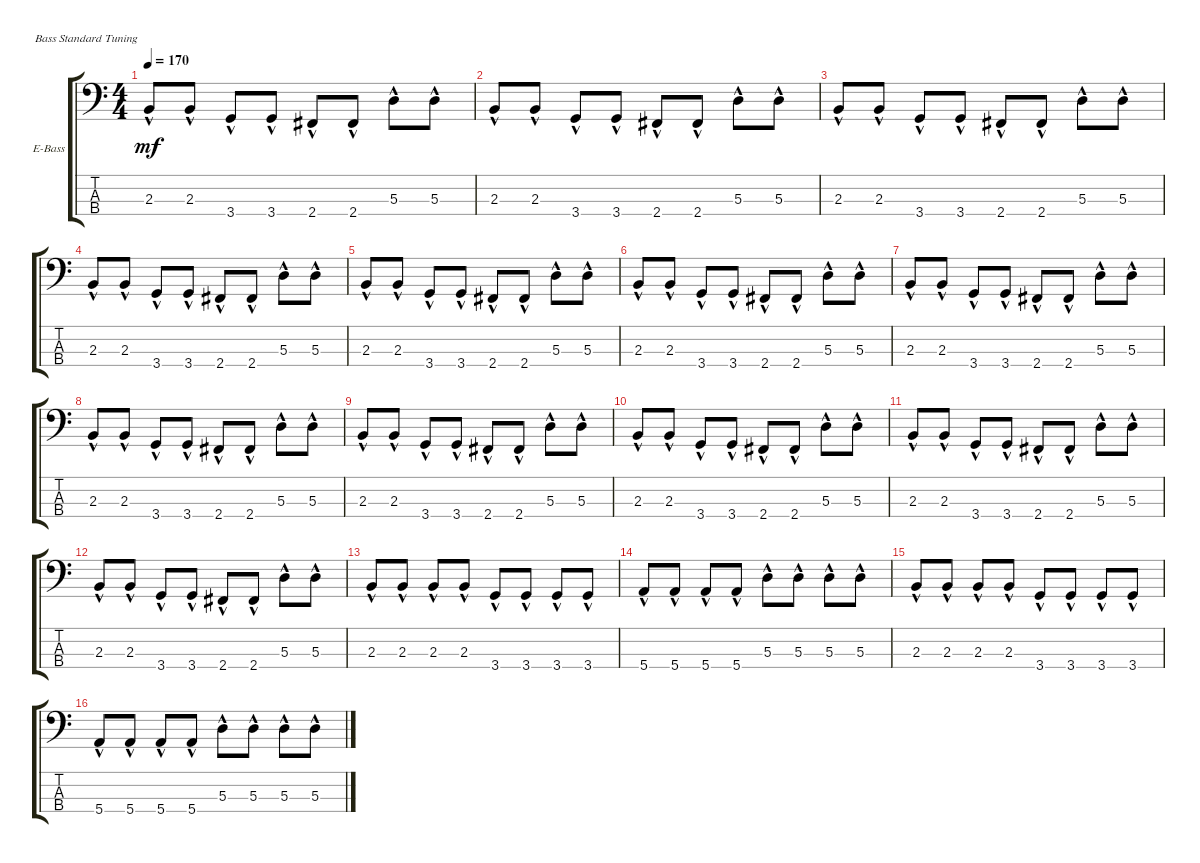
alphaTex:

\defaultSystemsLayout 4
\bracketExtendMode groupsimilarinstruments
\firstSystemTrackNameOrientation horizontal
\otherSystemsTrackNameOrientation horizontal
\track ("Electric Bass" "E-Bass") {instrument electricbassfinger}
\staff {score tabs}
\tuning (G2 D2 A1 E1)
\ts (4 4)
\tempo 170
\clef f4
\ks c
2.3{hac}.8{dy mf} 2.3{hac}.8 3.4{hac}.8 3.4{hac}.8 2.4{hac}.8 2.4{hac}.8 5.3{hac}.8 5.3{hac}.8 |
2.3{hac}.8 2.3{hac}.8 3.4{hac}.8 3.4{hac}.8 2.4{hac}.8 2.4{hac}.8 5.3{hac}.8 5.3{hac}.8 |
2.3{hac}.8 2.3{hac}.8 3.4{hac}.8 3.4{hac}.8 2.4{hac}.8 2.4{hac}.8 5.3{hac}.8 5.3{hac}.8 |
2.3{hac}.8 2.3{hac}.8 3.4{hac}.8 3.4{hac}.8 2.4{hac}.8 2.4{hac}.8 5.3{hac}.8 5.3{hac}.8 |
2.3{hac}.8 2.3{hac}.8 3.4{hac}.8 3.4{hac}.8 2.4{hac}.8 2.4{hac}.8 5.3{hac}.8 5.3{hac}.8 |
2.3{hac}.8 2.3{hac}.8 3.4{hac}.8 3.4{hac}.8 2.4{hac}.8 2.4{hac}.8 5.3{hac}.8 5.3{hac}.8 |
2.3{hac}.8 2.3{hac}.8 3.4{hac}.8 3.4{hac}.8 2.4{hac}.8 2.4{hac}.8 5.3{hac}.8 5.3{hac}.8 |
2.3{hac}.8 2.3{hac}.8 3.4{hac}.8 3.4{hac}.8 2.4{hac}.8 2.4{hac}.8 5.3{hac}.8 5.3{hac}.8 |
2.3{hac}.8 2.3{hac}.8 3.4{hac}.8 3.4{hac}.8 2.4{hac}.8 2.4{hac}.8 5.3{hac}.8 5.3{hac}.8 |
2.3{hac}.8 2.3{hac}.8 3.4{hac}.8 3.4{hac}.8 2.4{hac}.8 2.4{hac}.8 5.3{hac}.8 5.3{hac}.8 |
2.3{hac}.8 2.3{hac}.8 3.4{hac}.8 3.4{hac}.8 2.4{hac}.8 2.4{hac}.8 5.3{hac}.8 5.3{hac}.8 |
2.3{hac}.8 2.3{hac}.8 3.4{hac}.8 3.4{hac}.8 2.4{hac}.8 2.4{hac}.8 5.3{hac}.8 5.3{hac}.8 |
2.3{hac}.8 2.3{hac}.8 2.3{hac}.8 2.3{hac}.8 3.4{hac}.8 3.4{hac}.8 3.4{hac}.8 3.4{hac}.8 |
5.4{hac}.8 5.4{hac}.8 5.4{hac}.8 5.4{hac}.8 5.3{hac}.8 5.3{hac}.8 5.3{hac}.8 5.3{hac}.8 |
2.3{hac}.8 2.3{hac}.8 2.3{hac}.8 2.3{hac}.8 3.4{hac}.8 3.4{hac}.8 3.4{hac}.8 3.4{hac}.8 |
5.4{hac}.8 5.4{hac}.8 5.4{hac}.8 5.4{hac}.8 5.3{hac}.8 5.3{hac}.8 5.3{hac}.8 5.3{hac}.8
